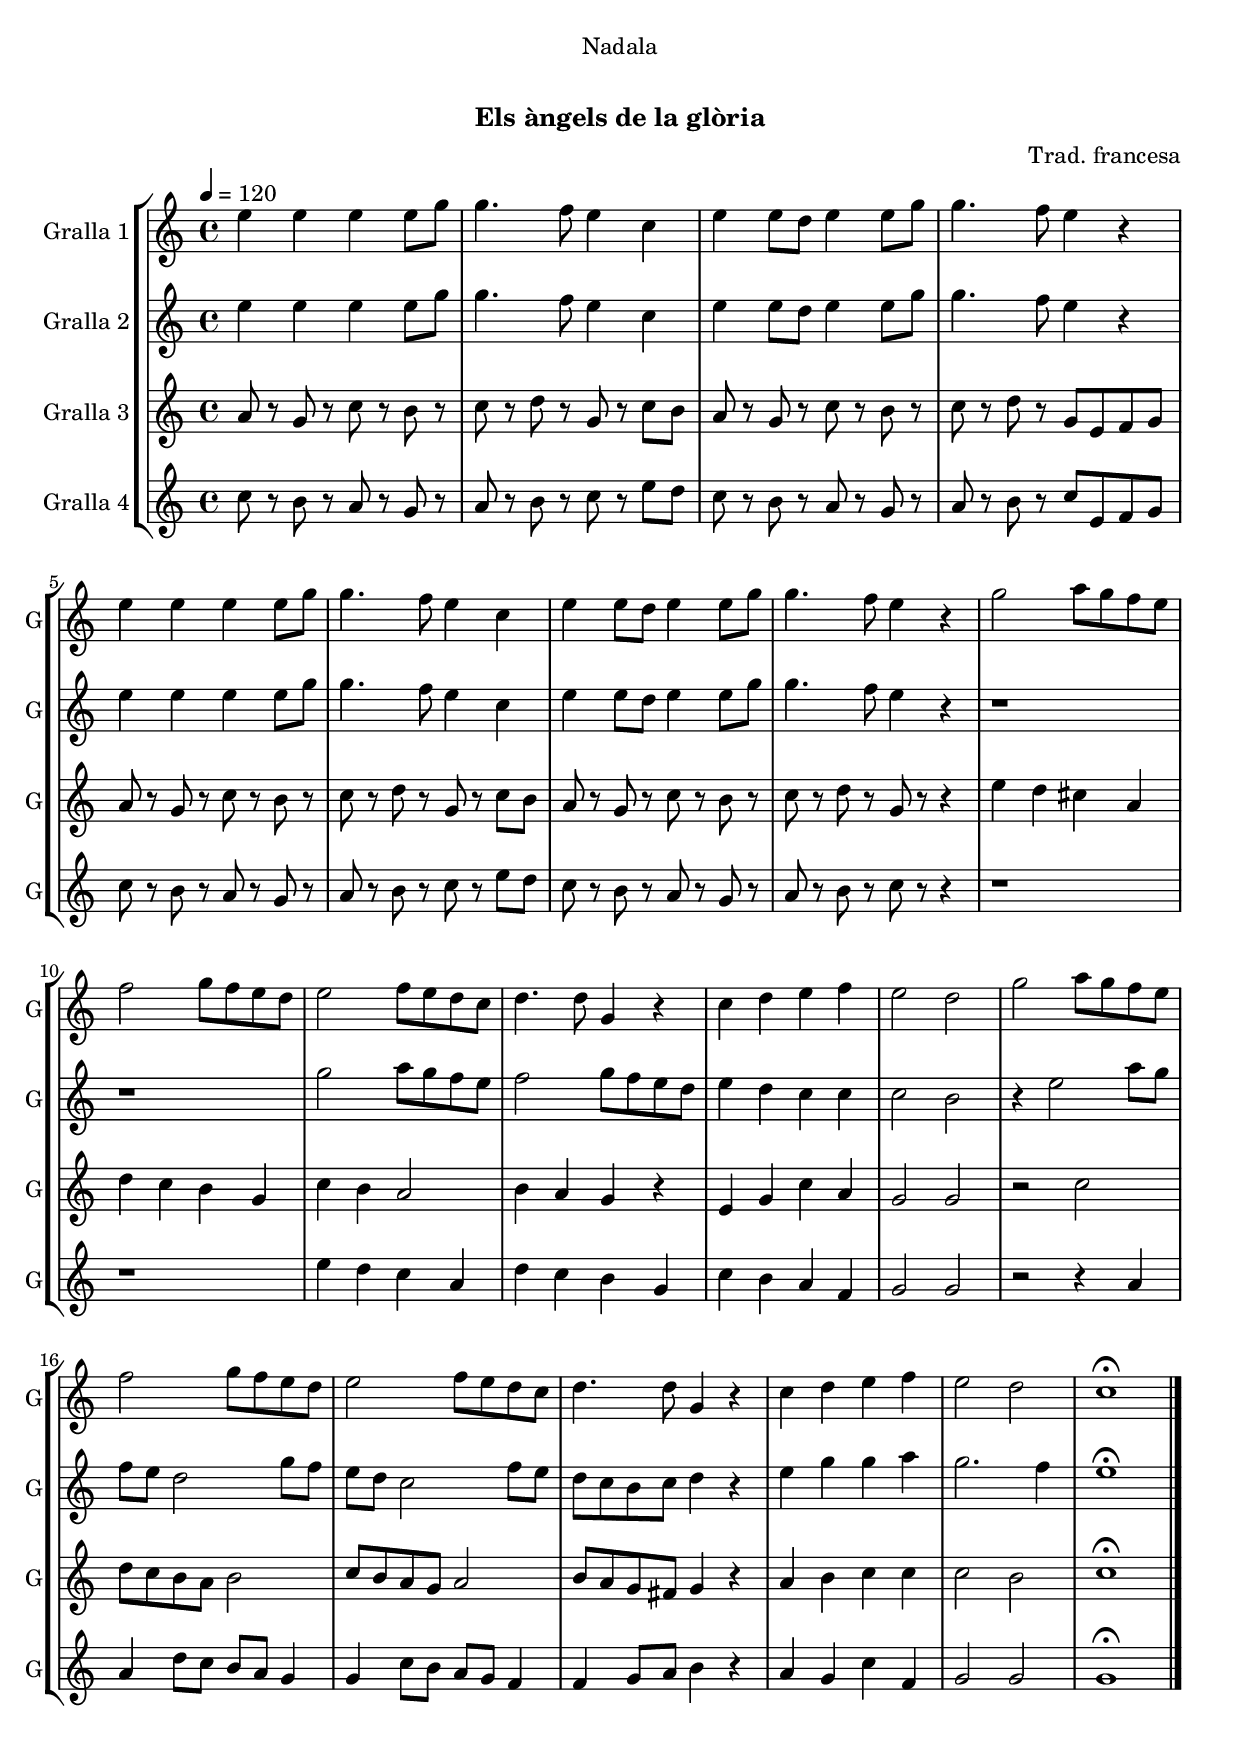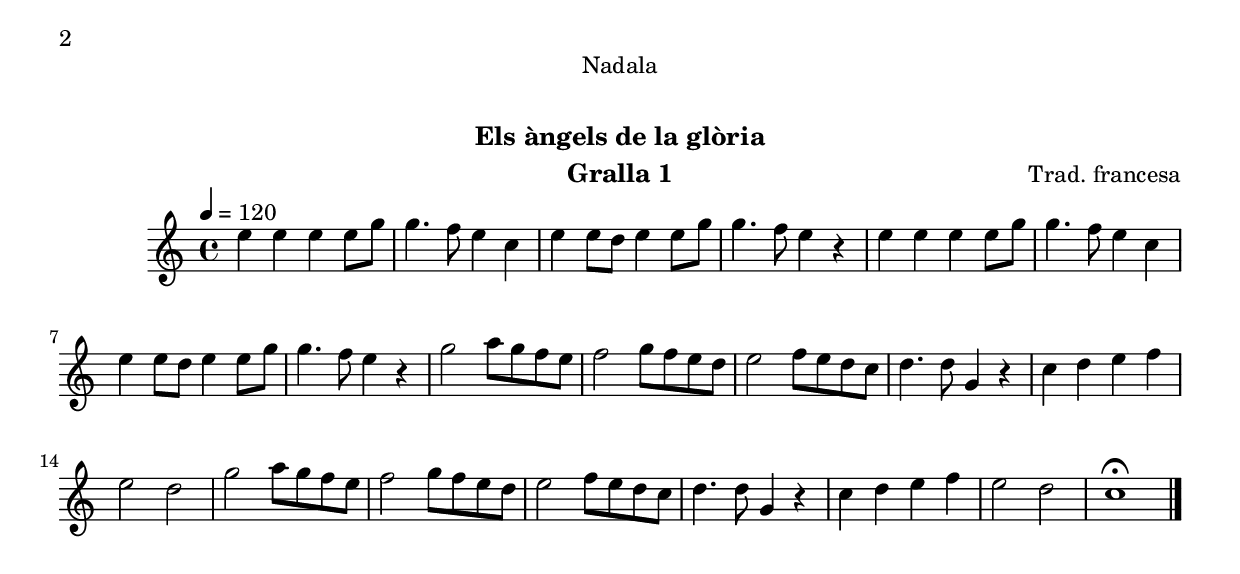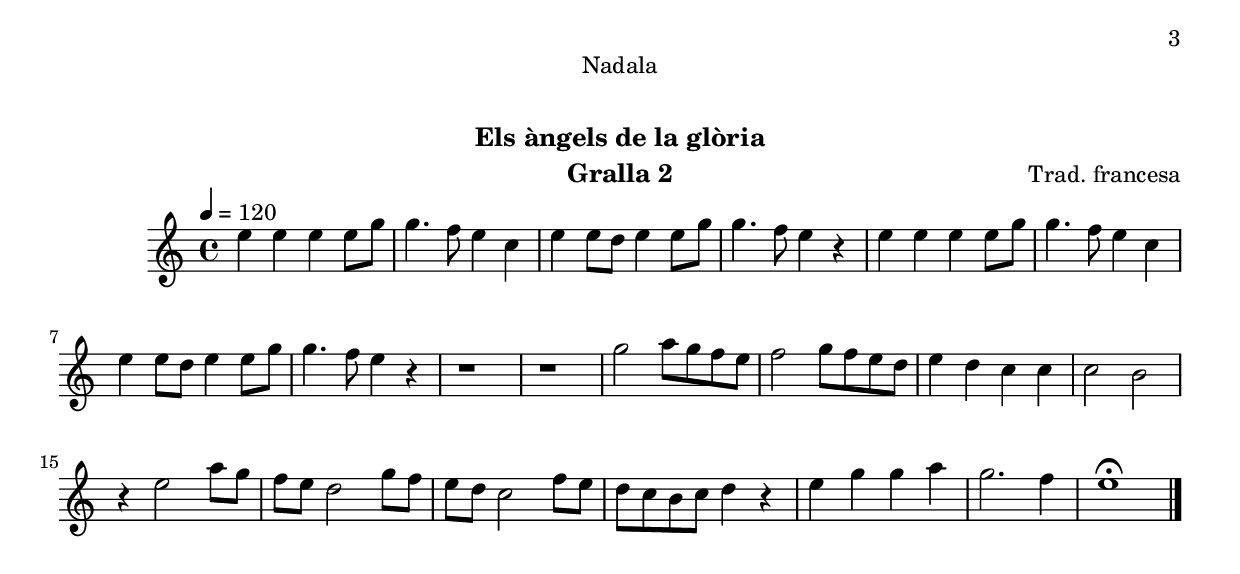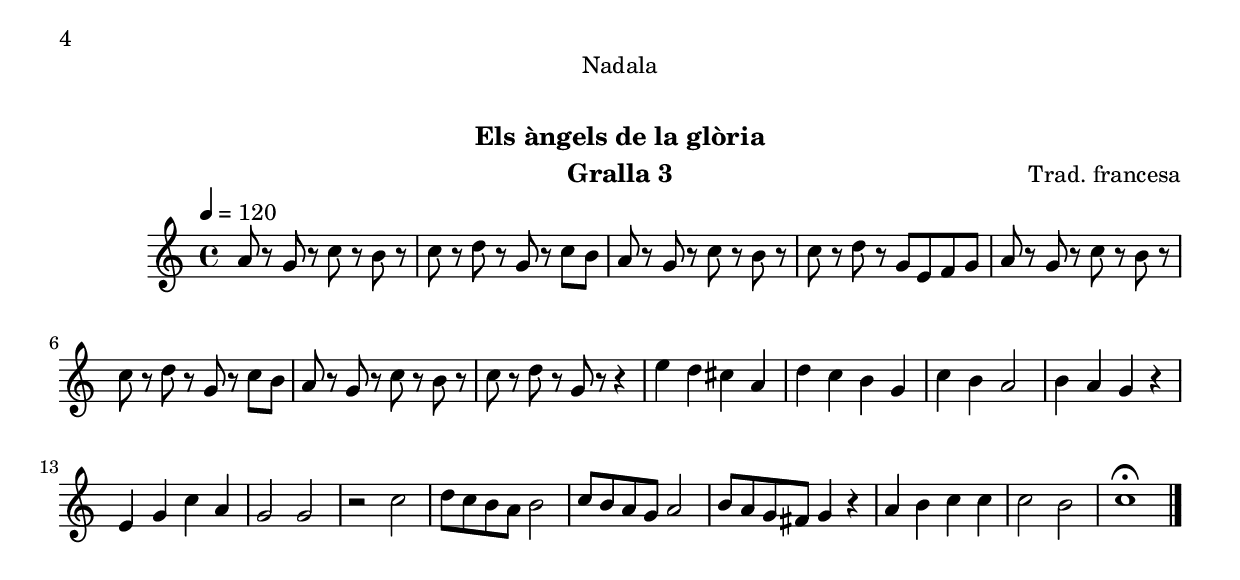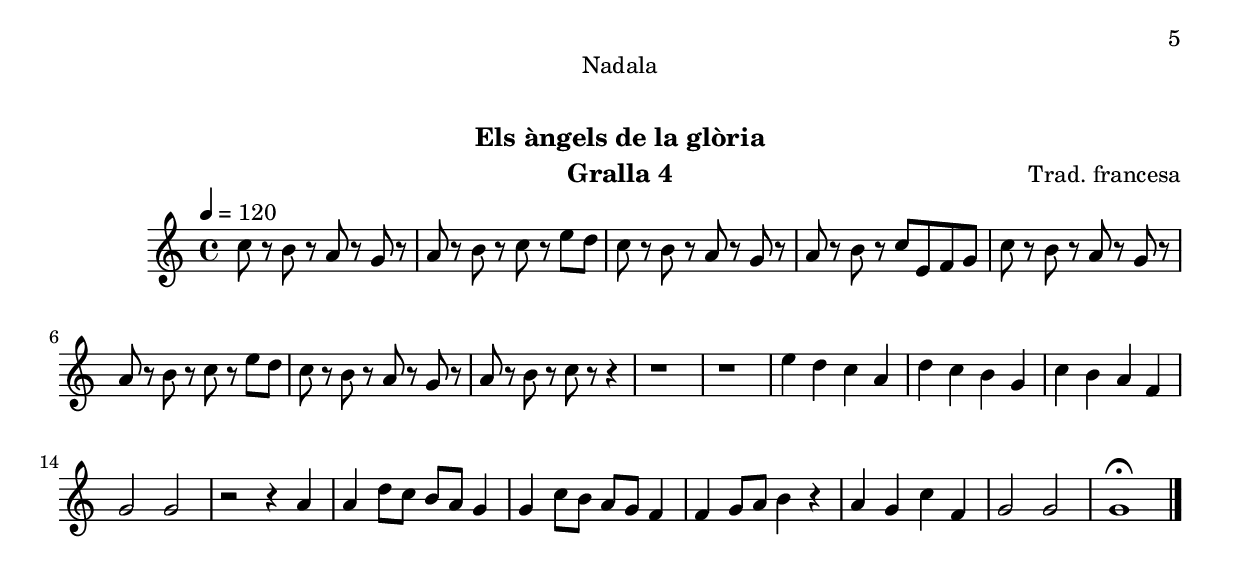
\version "2.22.1"

\header {
  dedication="Nadala"
  title="  "
  subtitle="Els àngels de la glòria"
  subsubtitle=""
  poet=""
  meter=""
  piece=""
  composer="Trad. francesa"
  arranger=""
  opus=""
  instrument=""
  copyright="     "
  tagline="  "
}

liniaroAa =
\relative e''
{
  \tempo 4=120
  \clef treble
  \key c \major
  \time 4/4
  e4 e e e8 g  |
  g4. f8 e4 c  |
  e4 e8 d e4 e8 g  |
  g4. f8 e4 r  |
  %05
  e4 e e e8 g  |
  g4. f8 e4 c  |
  e4 e8 d e4 e8 g  |
  g4. f8 e4 r  |
  g2 a8 g f e  |
  %10
  f2 g8 f e d  |
  e2 f8 e d c  |
  d4. d8 g,4 r  |
  c4 d e f  |
  e2 d  |
  %15
  g2 a8 g f e  |
  f2 g8 f e d  |
  e2 f8 e d c  |
  d4. d8 g,4 r  |
  c4 d e f  |
  %20
  e2 d  |
  c1\fermata  \bar "|."
}

liniaroAb =
\relative e''
{
  \tempo 4=120
  \clef treble
  \key c \major
  \time 4/4
  e4 e e e8 g  |
  g4. f8 e4 c  |
  e4 e8 d e4 e8 g  |
  g4. f8 e4 r  |
  %05
  e4 e e e8 g  |
  g4. f8 e4 c  |
  e4 e8 d e4 e8 g  |
  g4. f8 e4 r  |
  r1  |
  %10
  r1  |
  g2 a8 g f e  |
  f2 g8 f e d  |
  e4 d c c  |
  c2 b  |
  %15
  r4 e2 a8 g  |
  f8 e d2 g8 f  |
  e8 d c2 f8 e  |
  d8 c b c d4 r  |
  e4 g g a  |
  %20
  g2. f4  |
  e1\fermata  \bar "|."
}

liniaroAc =
\relative a'
{
  \tempo 4=120
  \clef treble
  \key c \major
  \time 4/4
  a8 r g r c r b r  |
  c8 r d r g, r c b  |
  a8 r g r c r b r  |
  c8 r d r g, e f g  |
  %05
  a8 r g r c r b r  |
  c8 r d r g, r c b  |
  a8 r g r c r b r  |
  c8 r d r g, r r4  |
  e'4 d cis a  |
  %10
  d4 c b g  |
  c4 b a2  |
  b4 a g r  |
  e4 g c a  |
  g2 g  |
  %15
  r2 c  |
  d8 c b a b2  |
  c8 b a g a2  |
  b8 a g fis g4 r  |
  a4 b c c  |
  %20
  c2 b  |
  c1\fermata  \bar "|."
}

liniaroAd =
\relative c''
{
  \tempo 4=120
  \clef treble
  \key c \major
  \time 4/4
  c8 r b r a r g r  |
  a8 r b r c r e d  |
  c8 r b r a r g r  |
  a8 r b r c e, f g  |
  %05
  c8 r b r a r g r  |
  a8 r b r c r e d  |
  c8 r b r a r g r  |
  a8 r b r c r r4  |
  r1  |
  %10
  r1  |
  e4 d c a  |
  d4 c b g  |
  c4 b a f  |
  g2 g  |
  %15
  r2 r4 a  |
  a4 d8 c b a g4  |
  g4 c8 b a g f4  |
  f4 g8 a b4 r  |
  a4 g c f,  |
  %20
  g2 g  |
  g1\fermata  \bar "|."
}

\bookpart {
  \score {
    \new StaffGroup {
      \override Score.RehearsalMark #'self-alignment-X = #LEFT
      <<
        \new Staff \with {instrumentName = #"Gralla 1" shortInstrumentName = #"G"} \liniaroAa
        \new Staff \with {instrumentName = #"Gralla 2" shortInstrumentName = #"G"} \liniaroAb
        \new Staff \with {instrumentName = #"Gralla 3" shortInstrumentName = #"G"} \liniaroAc
        \new Staff \with {instrumentName = #"Gralla 4" shortInstrumentName = #"G"} \liniaroAd
      >>
    }
    \layout {}
  }
  \score { \unfoldRepeats
    \new StaffGroup {
      \override Score.RehearsalMark #'self-alignment-X = #LEFT
      <<
        \new Staff \with {instrumentName = #"Gralla 1" shortInstrumentName = #"G"} \liniaroAa
        \new Staff \with {instrumentName = #"Gralla 2" shortInstrumentName = #"G"} \liniaroAb
        \new Staff \with {instrumentName = #"Gralla 3" shortInstrumentName = #"G"} \liniaroAc
        \new Staff \with {instrumentName = #"Gralla 4" shortInstrumentName = #"G"} \liniaroAd
      >>
    }
    \midi {
      \set Staff.midiInstrument = "oboe"
      \set DrumStaff.midiInstrument = "drums"
    }
  }
}

\bookpart {
  \header {instrument="Gralla 1"}
  \score {
    \new StaffGroup {
      \override Score.RehearsalMark #'self-alignment-X = #LEFT
      <<
        \new Staff \liniaroAa
      >>
    }
    \layout {}
  }
  \score { \unfoldRepeats
    \new StaffGroup {
      \override Score.RehearsalMark #'self-alignment-X = #LEFT
      <<
        \new Staff \liniaroAa
      >>
    }
    \midi {
      \set Staff.midiInstrument = "oboe"
      \set DrumStaff.midiInstrument = "drums"
    }
  }
}

\bookpart {
  \header {instrument="Gralla 2"}
  \score {
    \new StaffGroup {
      \override Score.RehearsalMark #'self-alignment-X = #LEFT
      <<
        \new Staff \liniaroAb
      >>
    }
    \layout {}
  }
  \score { \unfoldRepeats
    \new StaffGroup {
      \override Score.RehearsalMark #'self-alignment-X = #LEFT
      <<
        \new Staff \liniaroAb
      >>
    }
    \midi {
      \set Staff.midiInstrument = "oboe"
      \set DrumStaff.midiInstrument = "drums"
    }
  }
}

\bookpart {
  \header {instrument="Gralla 3"}
  \score {
    \new StaffGroup {
      \override Score.RehearsalMark #'self-alignment-X = #LEFT
      <<
        \new Staff \liniaroAc
      >>
    }
    \layout {}
  }
  \score { \unfoldRepeats
    \new StaffGroup {
      \override Score.RehearsalMark #'self-alignment-X = #LEFT
      <<
        \new Staff \liniaroAc
      >>
    }
    \midi {
      \set Staff.midiInstrument = "oboe"
      \set DrumStaff.midiInstrument = "drums"
    }
  }
}

\bookpart {
  \header {instrument="Gralla 4"}
  \score {
    \new StaffGroup {
      \override Score.RehearsalMark #'self-alignment-X = #LEFT
      <<
        \new Staff \liniaroAd
      >>
    }
    \layout {}
  }
  \score { \unfoldRepeats
    \new StaffGroup {
      \override Score.RehearsalMark #'self-alignment-X = #LEFT
      <<
        \new Staff \liniaroAd
      >>
    }
    \midi {
      \set Staff.midiInstrument = "oboe"
      \set DrumStaff.midiInstrument = "drums"
    }
  }
}

